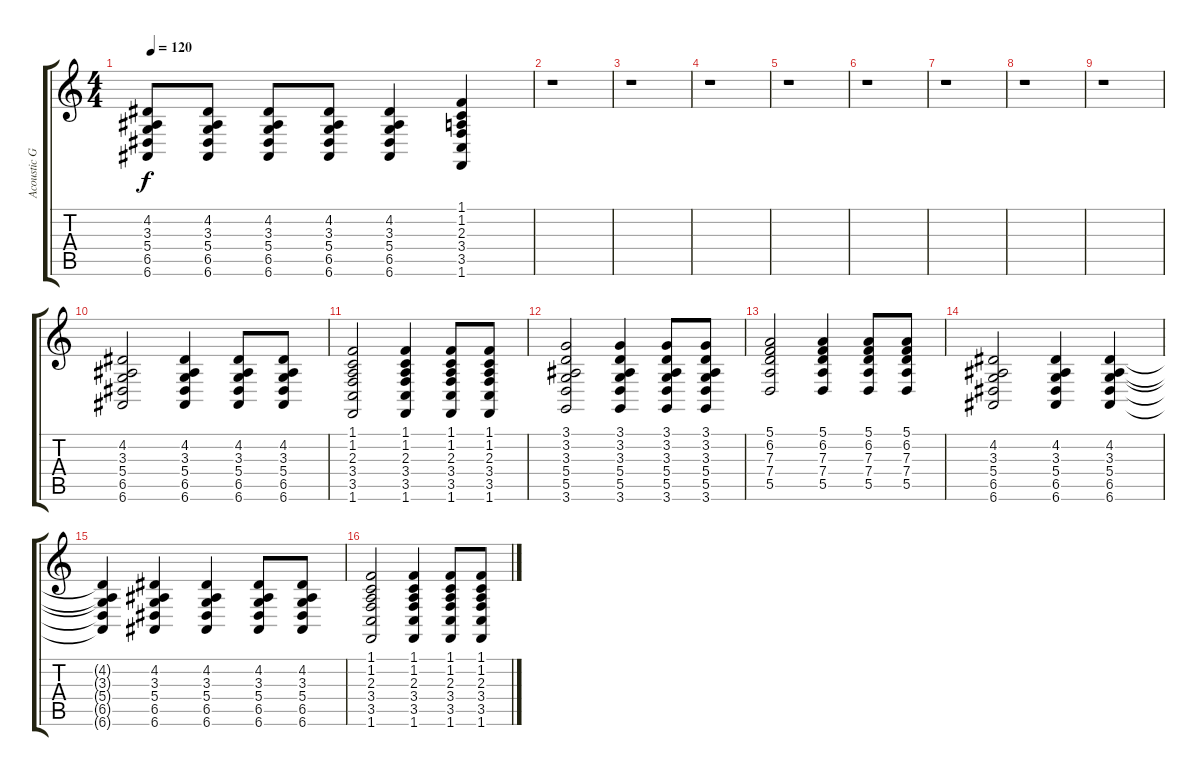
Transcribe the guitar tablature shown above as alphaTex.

\track ("Acoustic Grand Piano" "Acoustic G") {instrument acousticgrandpiano}
\staff {score tabs}
\tuning (E4 B3 G3 D3 A2 E2) {hide}
\ts (4 4)
\tempo 120
\clef g2
\ks c
(4.2{t} 3.3{t} 5.4{t} 6.5{t} 6.6{t}).8{dy f} (4.2 3.3 5.4 6.5 6.6).8 (4.2 3.3 5.4 6.5 6.6).8 (4.2 3.3 5.4 6.5 6.6).8 (4.2 3.3 5.4 6.5 6.6).4 (1.1 1.2 2.3 3.4 3.5 1.6).4 |
r.1 |
r.1 |
r.1 |
r.1 |
r.1 |
r.1 |
r.1 |
r.1 |
(4.2 3.3 5.4 6.5 6.6).2 (4.2 3.3 5.4 6.5 6.6).4 (4.2 3.3 5.4 6.5 6.6).8 (4.2 3.3 5.4 6.5 6.6).8 |
(1.1 1.2 2.3 3.4 3.5 1.6).2 (1.1 1.2 2.3 3.4 3.5 1.6).4 (1.1 1.2 2.3 3.4 3.5 1.6).8 (1.1 1.2 2.3 3.4 3.5 1.6).8 |
(3.1 3.2 3.3 5.4 5.5 3.6).2 (3.1 3.2 3.3 5.4 5.5 3.6).4 (3.1 3.2 3.3 5.4 5.5 3.6).8 (3.1 3.2 3.3 5.4 5.5 3.6).8 |
(5.1 6.2 7.3 7.4 5.5).2 (5.1 6.2 7.3 7.4 5.5).4 (5.1 6.2 7.3 7.4 5.5).8 (5.1 6.2 7.3 7.4 5.5).8 |
(4.2 3.3 5.4 6.5 6.6).2 (4.2 3.3 5.4 6.5 6.6).4 (4.2 3.3 5.4 6.5 6.6).4 |
(4.2{t} 3.3{t} 5.4{t} 6.5{t} 6.6{t}).4 (4.2 3.3 5.4 6.5 6.6).4 (4.2 3.3 5.4 6.5 6.6).4 (4.2 3.3 5.4 6.5 6.6).8 (4.2 3.3 5.4 6.5 6.6).8 |
(1.1 1.2 2.3 3.4 3.5 1.6).2 (1.1 1.2 2.3 3.4 3.5 1.6).4 (1.1 1.2 2.3 3.4 3.5 1.6).8 (1.1 1.2 2.3 3.4 3.5 1.6).8
